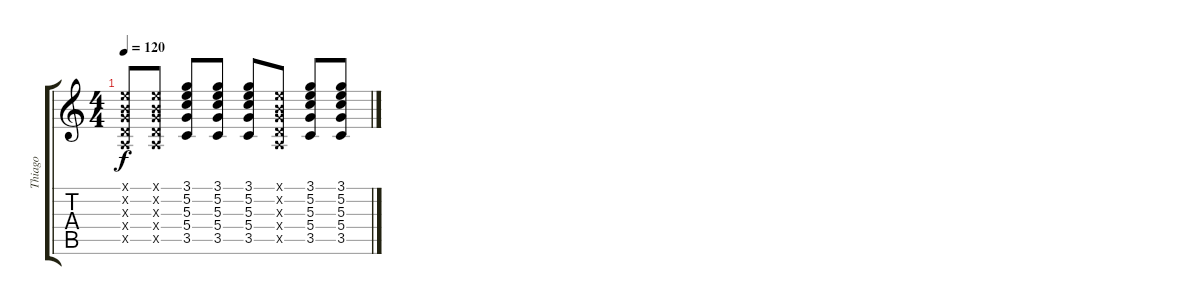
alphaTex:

\track ("Thiago" "Thiago") {instrument electricguitarclean}
\staff {score tabs}
\tuning (E4 B3 G3 D3 A2 E2) {hide}
\ts (4 4)
\tempo 120
\clef g2
\ks c
(0.1{x} 0.2{x} 0.3{x} 0.4{x} 0.5{x}).8{dy f} (0.1{x} 0.2{x} 0.3{x} 0.4{x} 0.5{x}).8 (3.1 5.2 5.3 5.4 3.5).8 (3.1 5.2 5.3 5.4 3.5).8 (3.1 5.2 5.3 5.4 3.5).8 (0.1{x} 0.2{x} 0.3{x} 0.4{x} 0.5{x}).8 (3.1 5.2 5.3 5.4 3.5).8 (3.1 5.2 5.3 5.4 3.5).8
